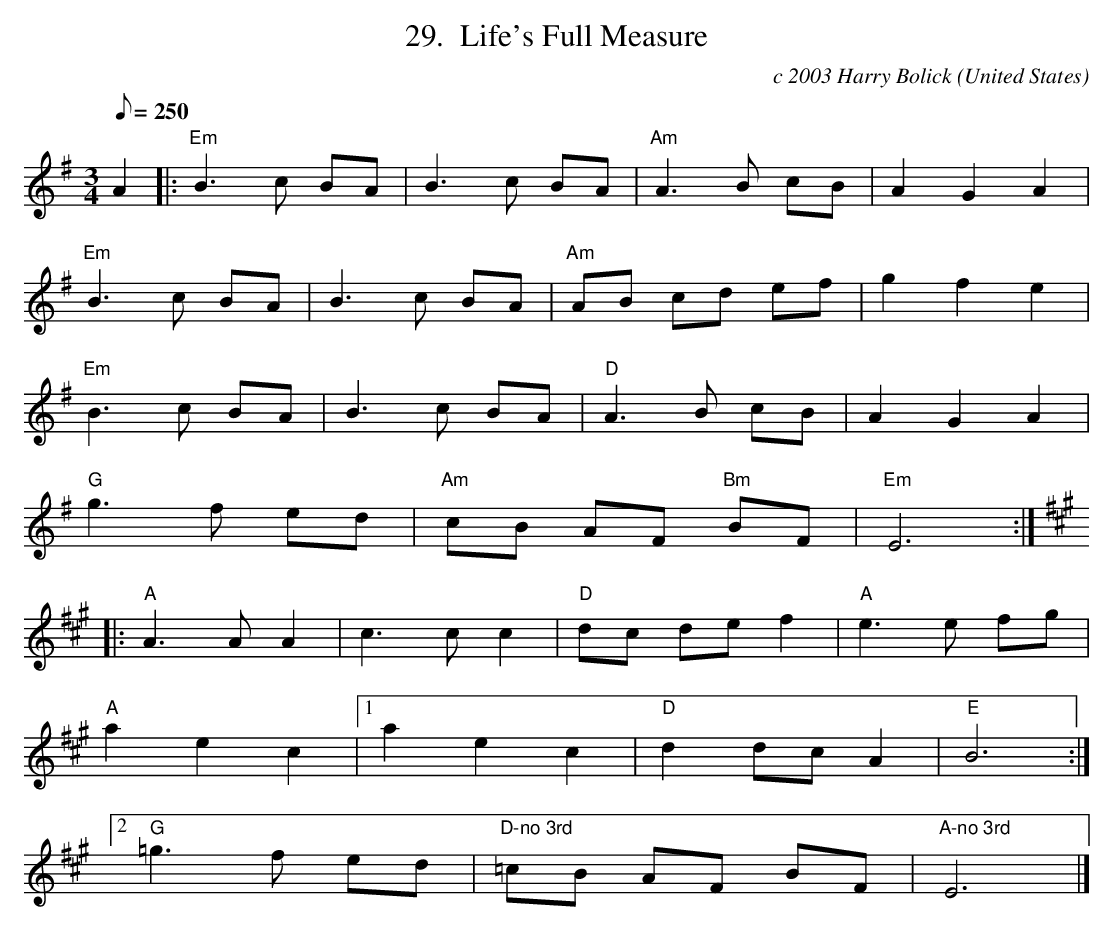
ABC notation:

X:1
T:29.  Life's Full Measure
C:c 2003 Harry Bolick
O:United States
M:3/4
L:1/8
Q:250
K:Em
 A2|:  "Em" B3 c BA |  B3 c BA | "Am" A3 B cB | A2 G2 A2 |
 "Em" B3 c BA |  B3 c BA | "Am" AB cd ef |  g2 f2 e2 |
"Em" B3 c BA | B3 c BA | "D" A3 B cB |  A2 G2 A2 |
"G" g3 f ed | "Am" cB  AF "Bm" BF | "Em" E6 :|
K:A
|: "A" A3 A A2 |  c3 c c2 | "D" dc de f2 | "A" e3 e fg |
"A" a2 e2 c2 |[1  a2 e2 c2 | "D" d2 dc A2 | "E" B6 :|
[2  "G" =g3 f ed | "D-no 3rd" =cB  AF  BF | "A-no 3rd" E6 |]
